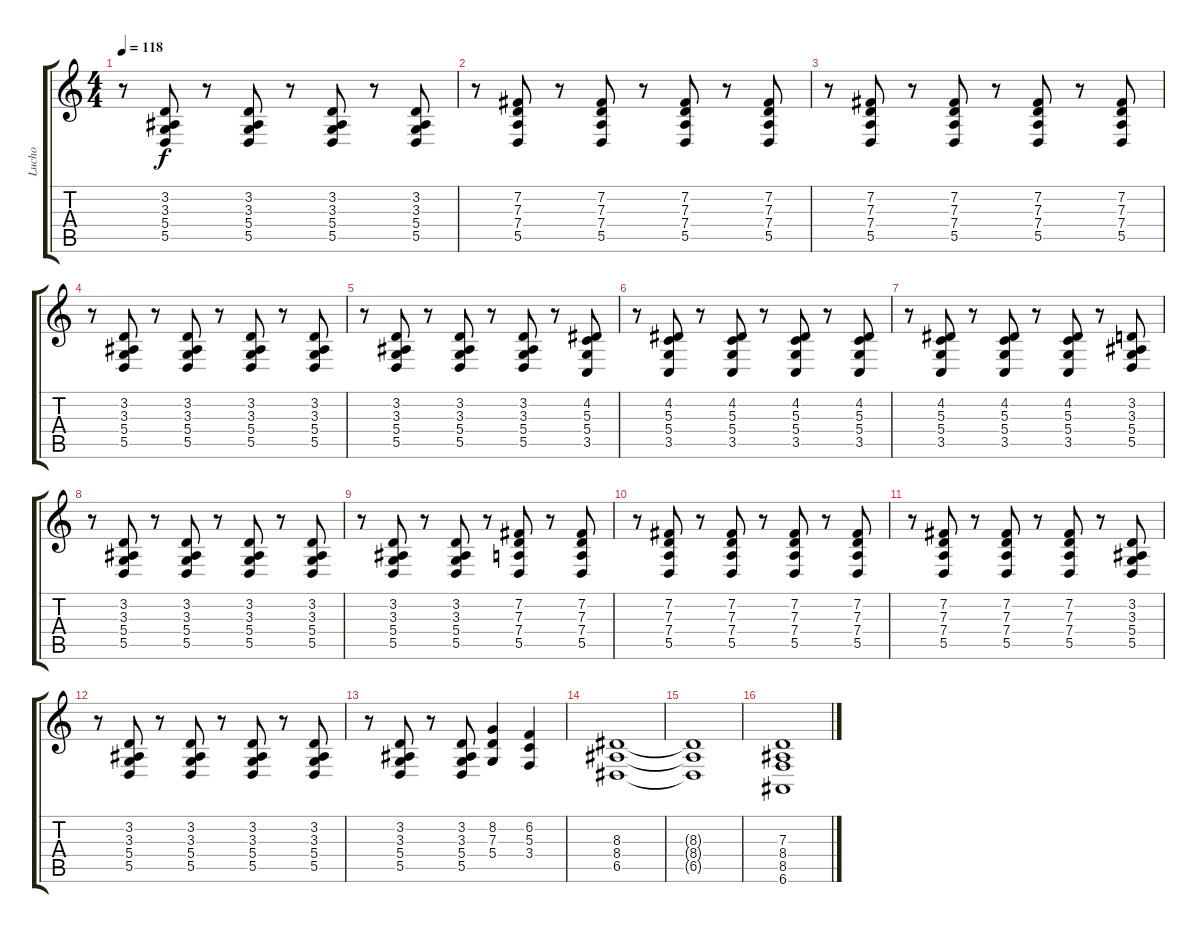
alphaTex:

\track ("Lucho" "Lucho") {instrument drawbarorgan}
\staff {score tabs}
\tuning (E4 B3 G3 D3 A2 E2) {hide}
\ts (4 4)
\tempo 118
\clef g2
\ks c
r.8{dy f} (3.2 3.3 5.4 5.5).8 r.8 (3.2 3.3 5.4 5.5).8 r.8 (3.2 3.3 5.4 5.5).8 r.8 (3.2 3.3 5.4 5.5).8 |
r.8 (7.2 7.3 7.4 5.5).8 r.8 (7.2 7.3 7.4 5.5).8 r.8 (7.2 7.3 7.4 5.5).8 r.8 (7.2 7.3 7.4 5.5).8 |
r.8 (7.2 7.3 7.4 5.5).8 r.8 (7.2 7.3 7.4 5.5).8 r.8 (7.2 7.3 7.4 5.5).8 r.8 (7.2 7.3 7.4 5.5).8 |
r.8 (3.2 3.3 5.4 5.5).8 r.8 (3.2 3.3 5.4 5.5).8 r.8 (3.2 3.3 5.4 5.5).8 r.8 (3.2 3.3 5.4 5.5).8 |
r.8 (3.2 3.3 5.4 5.5).8 r.8 (3.2 3.3 5.4 5.5).8 r.8 (3.2 3.3 5.4 5.5).8 r.8 (4.2 5.3 5.4 3.5).8 |
r.8 (4.2 5.3 5.4 3.5).8 r.8 (4.2 5.3 5.4 3.5).8 r.8 (4.2 5.3 5.4 3.5).8 r.8 (4.2 5.3 5.4 3.5).8 |
r.8 (4.2 5.3 5.4 3.5).8 r.8 (4.2 5.3 5.4 3.5).8 r.8 (4.2 5.3 5.4 3.5).8 r.8 (3.2 3.3 5.4 5.5).8 |
r.8 (3.2 3.3 5.4 5.5).8 r.8 (3.2 3.3 5.4 5.5).8 r.8 (3.2 3.3 5.4 5.5).8 r.8 (3.2 3.3 5.4 5.5).8 |
r.8 (3.2 3.3 5.4 5.5).8 r.8 (3.2 3.3 5.4 5.5).8 r.8 (7.2 7.3 7.4 5.5).8 r.8 (7.2 7.3 7.4 5.5).8 |
r.8 (7.2 7.3 7.4 5.5).8 r.8 (7.2 7.3 7.4 5.5).8 r.8 (7.2 7.3 7.4 5.5).8 r.8 (7.2 7.3 7.4 5.5).8 |
r.8 (7.2 7.3 7.4 5.5).8 r.8 (7.2 7.3 7.4 5.5).8 r.8 (7.2 7.3 7.4 5.5).8 r.8 (3.2 3.3 5.4 5.5).8 |
r.8 (3.2 3.3 5.4 5.5).8 r.8 (3.2 3.3 5.4 5.5).8 r.8 (3.2 3.3 5.4 5.5).8 r.8 (3.2 3.3 5.4 5.5).8 |
r.8 (3.2 3.3 5.4 5.5).8 r.8 (3.2 3.3 5.4 5.5).8 (8.2 7.3 5.4).4 (6.2 5.3 3.4).4 |
(8.3 8.4 6.5).1 |
(8.3{t} 8.4{t} 6.5{t}).1 |
(7.3 8.4 8.5 6.6).1
